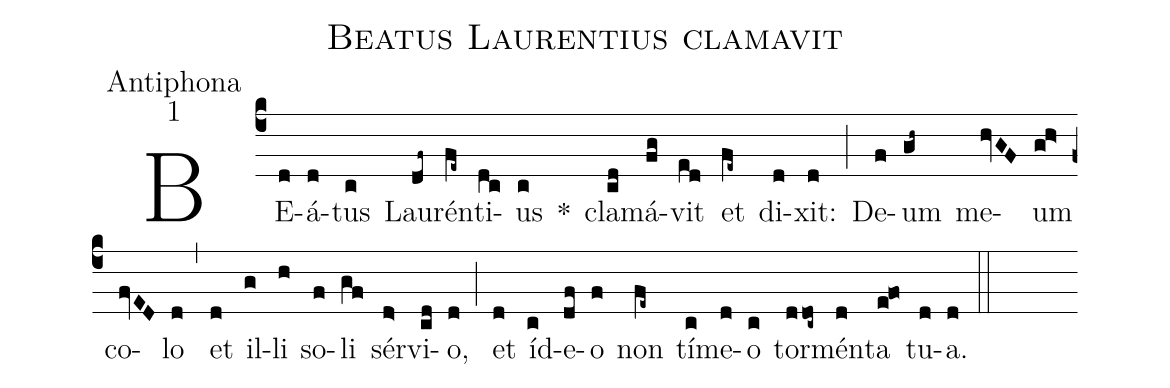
name:Beatus Laurentius clamavit;
office-part:Antiphona;
mode:1;
%%
(c4)
BE(d)á(d)tus(c) Lau(df~)rén(fe~)ti(dc)us(c) *()
cla(cd)má(fg)vit(ed) et(fe~) di(d)xit:(d) (;)
De(f)um(gh~) me(hvGF)um(g!h>) co(fvED)lo(d) (,)
et(d) il(g)li(h) so(f)li(gf) sér(d>)vi(cd)o,(d) (;)
et(d) íd(c)e(df)o(f) non(fe~) tí(c)me(d)o(c) tor(ddoc~)mén(d)ta(e!fo) tu(d)a.(d) (::)
